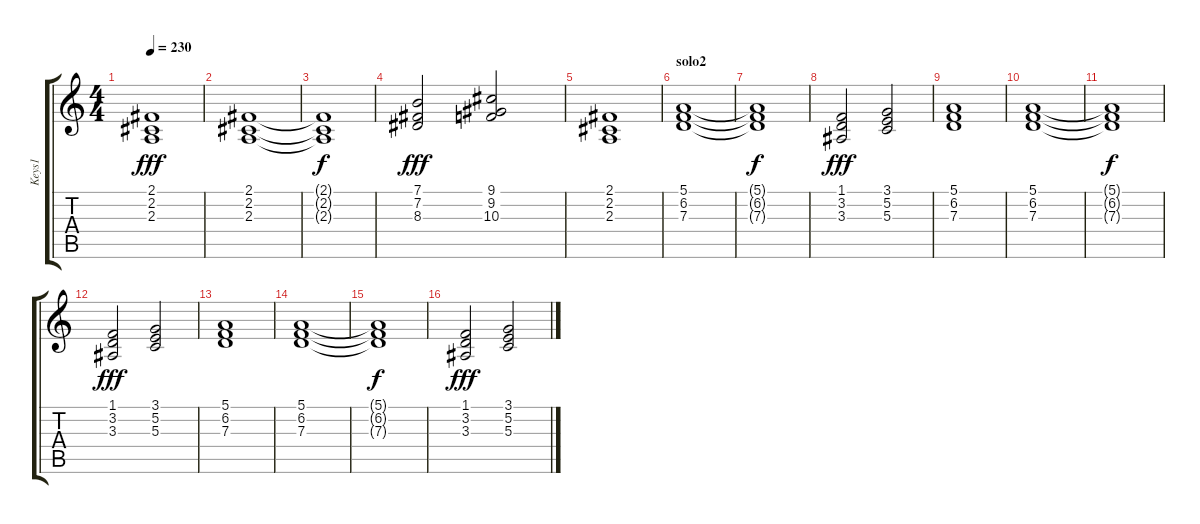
\track ("Keys1" "Keys1") {instrument stringensemble1}
\staff {score tabs}
\tuning (E4 B3 G3 D3 A2 E2) {hide}
\ts (4 4)
\tempo 230
\clef g2
\ks c
(2.1 2.2 2.3).1{dy fff} |
(2.1 2.2 2.3).1 |
(2.1{t} 2.2{t} 2.3{t}).1{dy f} |
(7.1 7.2 8.3).2{dy fff} (9.1 9.2 10.3).2 |
(2.1 2.2 2.3).1 |
\section ("" "solo2")
(5.1 6.2 7.3).1 |
(5.1{t} 6.2{t} 7.3{t}).1{dy f} |
(1.1 3.2 3.3).2{dy fff} (3.1 5.2 5.3).2 |
(5.1 6.2 7.3).1 |
(5.1 6.2 7.3).1 |
(5.1{t} 6.2{t} 7.3{t}).1{dy f} |
(1.1 3.2 3.3).2{dy fff} (3.1 5.2 5.3).2 |
(5.1 6.2 7.3).1 |
(5.1 6.2 7.3).1 |
(5.1{t} 6.2{t} 7.3{t}).1{dy f} |
(1.1 3.2 3.3).2{dy fff} (3.1 5.2 5.3).2
